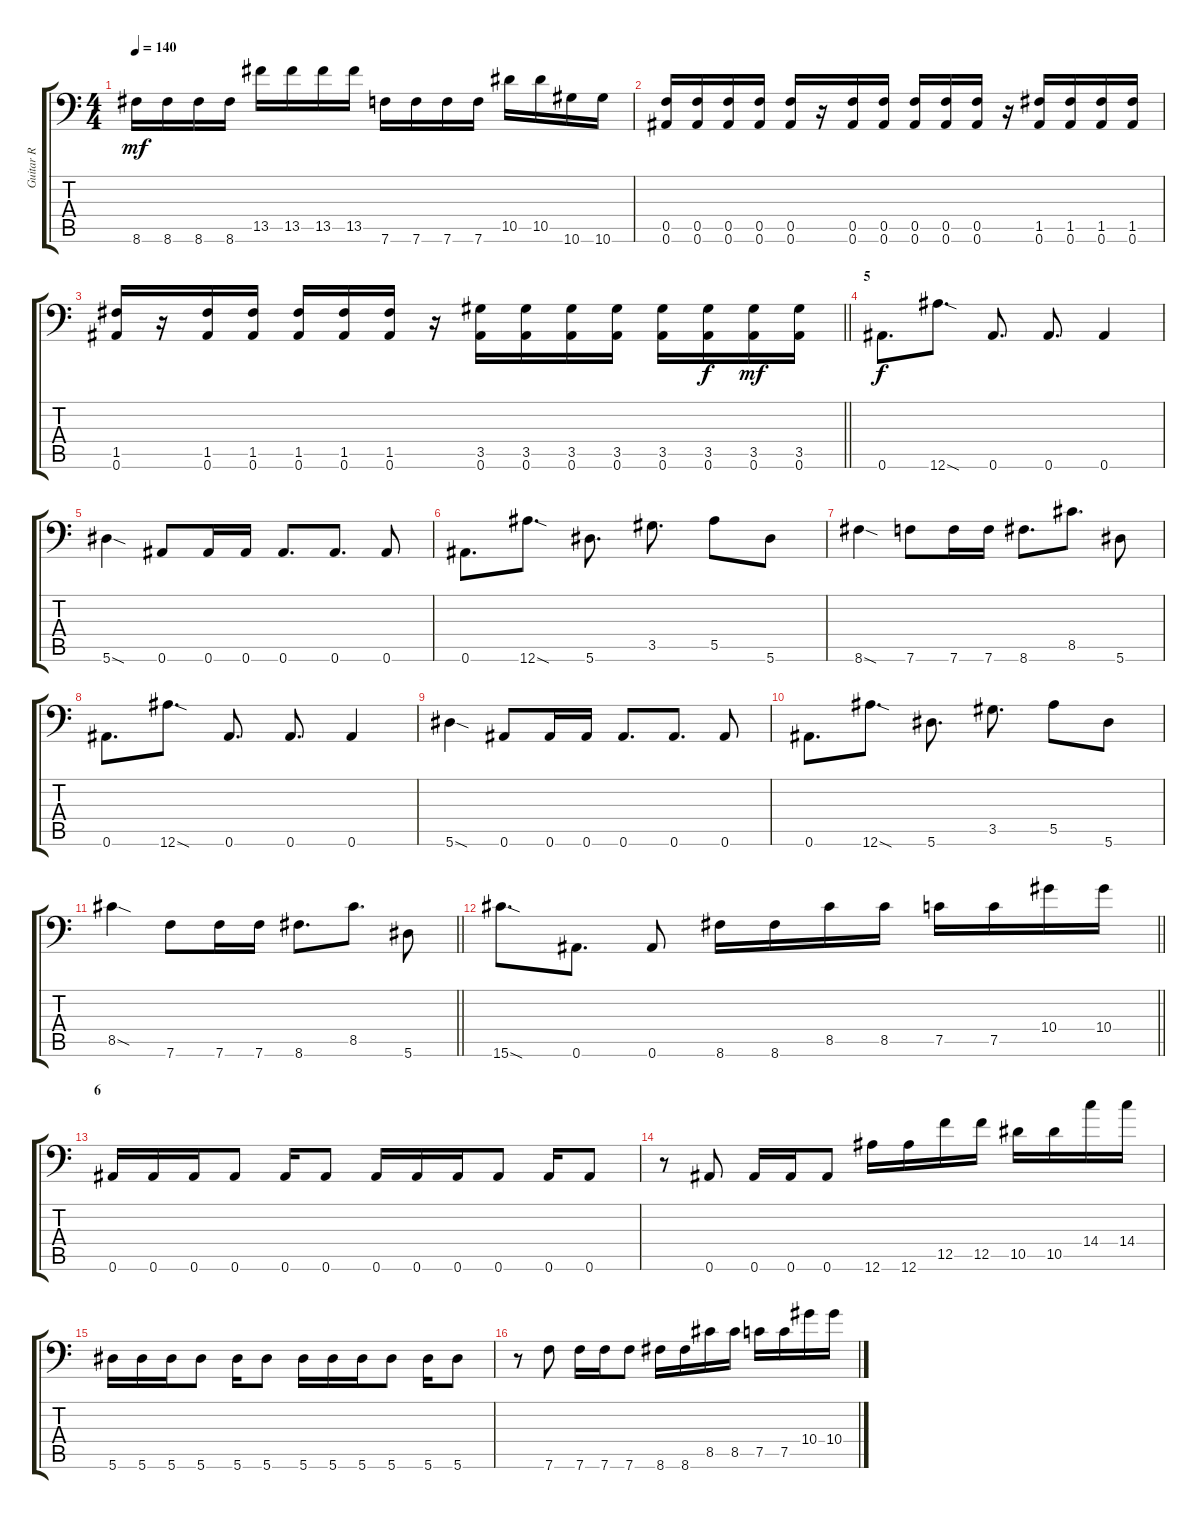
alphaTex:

\track ("Guitar R" "Guitar R") {instrument distortionguitar}
\staff {score tabs}
\tuning (C4 G3 Eb3 Bb2 F2 Bb1) {hide}
\ts (4 4)
\tempo 140
\clef f4
\ks c
8.6.16{dy mf} 8.6.16 8.6.16 8.6.16 13.5.16 13.5.16 13.5.16 13.5.16 7.6.16 7.6.16 7.6.16 7.6.16 10.5.16 10.5.16 10.6.16 10.6.16 |
(0.5 0.6).16 (0.5 0.6).16 (0.5 0.6).16 (0.5 0.6).16 (0.5 0.6).16 r.16 (0.5 0.6).16 (0.5 0.6).16 (0.5 0.6).16 (0.5 0.6).16 (0.5 0.6).16 r.16 (1.5 0.6).16 (1.5 0.6).16 (1.5 0.6).16 (1.5 0.6).16 |
\barLineRight lightlight
(1.5 0.6).16 r.16 (1.5 0.6).16 (1.5 0.6).16 (1.5 0.6).16 (1.5 0.6).16 (1.5 0.6).16 r.16 (3.5 0.6).16 (3.5 0.6).16 (3.5 0.6).16 (3.5 0.6).16 (3.5 0.6).16 (3.5 0.6).16{dy f} (3.5 0.6).16{dy mf} (3.5 0.6).16 |
\section ("" "5")
0.6.8{d dy f} 12.6{sod}.8{d} 0.6.8{d} 0.6.8{d} 0.6.4 |
5.6{sod}.4 0.6.8 0.6.16 0.6.16 0.6.8{d} 0.6.8{d} 0.6.8 |
0.6.8{d} 12.6{sod}.8{d} 5.6.8{d} 3.5.8{d} 5.5.8 5.6.8 |
8.6{sod}.4 7.6.8 7.6.16 7.6.16 8.6.8{d} 8.5.8{d} 5.6.8 |
0.6.8{d} 12.6{sod}.8{d} 0.6.8{d} 0.6.8{d} 0.6.4 |
5.6{sod}.4 0.6.8 0.6.16 0.6.16 0.6.8{d} 0.6.8{d} 0.6.8 |
0.6.8{d} 12.6{sod}.8{d} 5.6.8{d} 3.5.8{d} 5.5.8 5.6.8 |
\barLineRight lightlight
8.5{sod}.4 7.6.8 7.6.16 7.6.16 8.6.8{d} 8.5.8{d} 5.6.8 |
\barLineRight lightlight
15.6{sod}.8{d} 0.6.8{d} 0.6.8 8.6.16 8.6.16 8.5.16 8.5.16 7.5.16 7.5.16 10.4.16 10.4.16 |
\section ("" "6")
0.6.16 0.6.16 0.6.16 0.6.8 0.6.16 0.6.8 0.6.16 0.6.16 0.6.16 0.6.8 0.6.16 0.6.8 |
r.8 0.6.8 0.6.16 0.6.16 0.6.8 12.6.16 12.6.16 12.5.16 12.5.16 10.5.16 10.5.16 14.4.16 14.4.16 |
5.6.16 5.6.16 5.6.16 5.6.8 5.6.16 5.6.8 5.6.16 5.6.16 5.6.16 5.6.8 5.6.16 5.6.8 |
r.8 7.6.8 7.6.16 7.6.16 7.6.8 8.6.16 8.6.16 8.5.16 8.5.16 7.5.16 7.5.16 10.4.16 10.4.16
